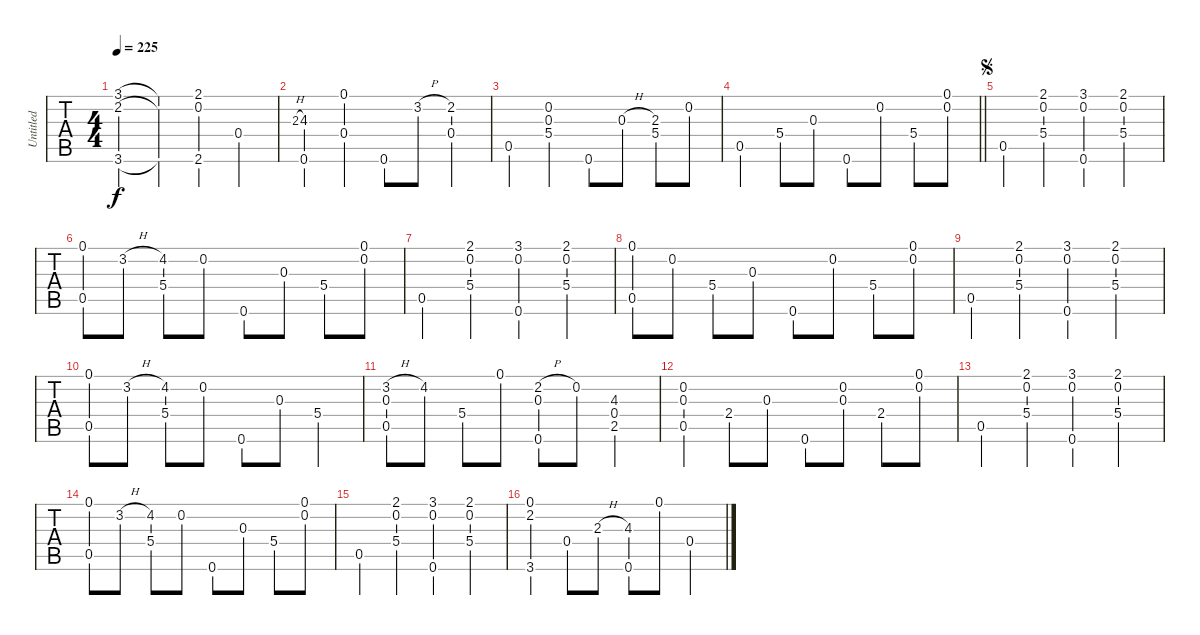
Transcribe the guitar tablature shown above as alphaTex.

\track ("Untitled" "Untitled") {instrument acousticguitarsteel}
\staff {tabs}
\tuning (E4 A3 E3 D3 A2 E2) {hide}
\ts (4 4)
\tempo 225
\clef g2
\ks c
(3.1 2.2 3.6).4{dy f instrument acousticguitarsteel} (3.1{t} 2.2{t} 3.6{t}).4 (2.1 0.2 2.6).4 0.4.4 |
2.3{h}.8{gr} (4.3 0.6).4 (0.1 0.4).4 0.6.8 3.2{h}.8 (2.2 0.4).4 |
0.5.4 (0.2 0.3 5.4).4 0.6.8 0.3{h}.8 (2.3 5.4).8 0.2.8 |
\barLineRight lightlight
0.5.4 5.4.8 0.3.8 0.6.8 0.2.8 5.4.8 (0.1 0.2).8 |
\jump segno
0.5.4 (2.1 0.2 5.4).4 (3.1 0.2 0.6).4 (2.1 0.2 5.4).4 |
(0.1 0.5).8 3.2{h}.8 (4.2 5.4).8 0.2.8 0.6.8 0.3.8 5.4.8 (0.1 0.2).8 |
0.5.4 (2.1 0.2 5.4).4 (3.1 0.2 0.6).4 (2.1 0.2 5.4).4 |
(0.1 0.5).8 0.2.8 5.4.8 0.3.8 0.6.8 0.2.8 5.4.8 (0.1 0.2).8 |
0.5.4 (2.1 0.2 5.4).4 (3.1 0.2 0.6).4 (2.1 0.2 5.4).4 |
(0.1 0.5).8 3.2{h}.8 (4.2 5.4).8 0.2.8 0.6.8 0.3.8 5.4.4 |
(3.2{h} 0.3 0.5).8 4.2.8 5.4.8 0.1.8 (2.2{h} 0.3 0.6).8 0.2.8 (4.3 0.4 2.5).4 |
(0.2 0.3 0.5).4 2.4.8 0.3.8 0.6.8 (0.2 0.3).8 2.4.8 (0.1 0.2).8 |
0.5.4 (2.1 0.2 5.4).4 (3.1 0.2 0.6).4 (2.1 0.2 5.4).4 |
(0.1 0.5).8 3.2{h}.8 (4.2 5.4).8 0.2.8 0.6.8 0.3.8 5.4.8 (0.1 0.2).8 |
0.5.4 (2.1 0.2 5.4).4 (3.1 0.2 0.6).4 (2.1 0.2 5.4).4 |
(0.1 2.2 3.6).4 0.4.8 2.3{h}.8 (4.3 0.6).8 0.1.8 0.4.4
